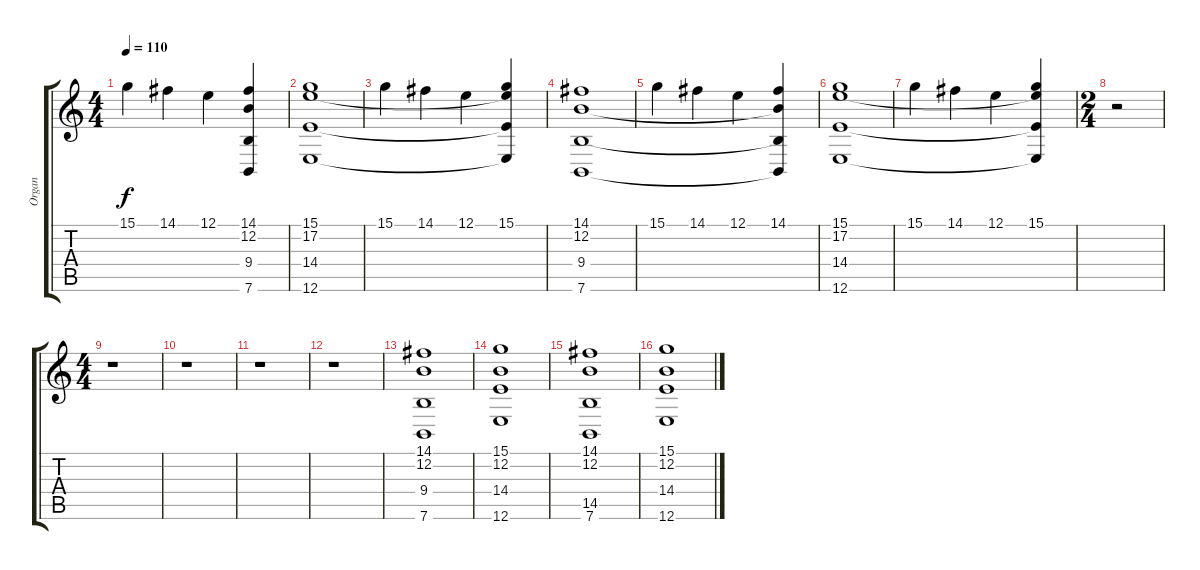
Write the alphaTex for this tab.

\track ("Organ" "Organ") {instrument churchorgan}
\staff {score tabs}
\tuning (E4 B3 G3 D3 A2 E2) {hide}
\ts (4 4)
\tempo 110
\clef g2
\ks c
15.1.4{dy f} 14.1.4 12.1.4 (14.1 12.2{t} 9.4{t} 7.6{t}).4 |
(15.1 17.2 14.4 12.6).1 |
15.1.4 14.1.4 12.1.4 (15.1 17.2{t} 14.4{t} 12.6{t}).4 |
(14.1 12.2 9.4 7.6).1 |
15.1.4 14.1.4 12.1.4 (14.1 12.2{t} 9.4{t} 7.6{t}).4 |
(15.1 17.2 14.4 12.6).1 |
15.1.4 14.1.4 12.1.4 (15.1 17.2{t} 14.4{t} 12.6{t}).4 |
\ts (2 4)
r.2 |
\ts (4 4)
r.1 |
r.1 |
r.1 |
r.1 |
(14.1 12.2 9.4 7.6).1 |
(15.1 12.2 14.4 12.6).1 |
(14.1 12.2 14.5 7.6).1 |
(15.1 12.2 14.4 12.6).1
